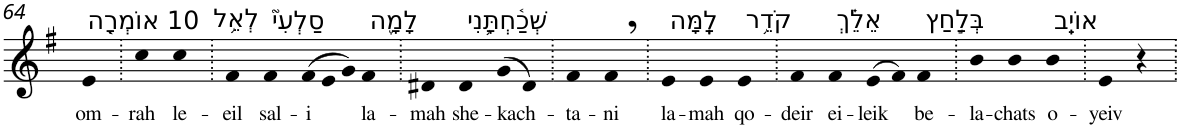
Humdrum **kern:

**kern	**text
*part1	*part1
*staff1	*staff1
*I"Piano	*
*I'Pno	*
!!LO:PB:g=z
*clefG2	*
*k[f#]	*
*G:	*
=64	=64
!LO:TX:a:t=10 אוֹמְרָ֤ה	!
!	!LO:LY:b
4e	om-
=65.	=65.
!	!LO:LY:b
4cc	-rah
!LO:TX:a:t=לְאֵ֥ל	!
!	!LO:LY:b
4cc	le-
=66.	=66.
!	!LO:LY:b
4f#	-eil
!LO:TX:a:t=סַלְעִי֮	!
!	!LO:LY:b
4f#	sal-
*Xtuplet	*
!	!LO:LY:b
(>12f#	-i
12e	.
12g)	.
!LO:TX:a:t=לָמָ֪ה	!
!	!LO:LY:b
4f#	la-
=67.	=67.
!	!LO:LY:b
4d#X	-mah
!LO:TX:a:t=שְׁכַ֫חְתָּ֥נִי	!
!	!LO:LY:b
4d#	she-
!	!LO:LY:b
(>8g	-kach-
8d#)	.
=68.	=68.
!	!LO:LY:b
4f#	-ta-
!	!LO:LY:b
4f#,	-ni
=69.	=69.
!LO:TX:a:t=לָֽמָּה	!
!	!LO:LY:b
4e	la-
!	!LO:LY:b
4e	-mah
!LO:TX:a:t=קֹדֵ֥ר	!
!	!LO:LY:b
4e	qo-
=70.	=70.
!	!LO:LY:b
4f#	-deir
!LO:TX:a:t=אֵלֵ֗ךְ	!
!	!LO:LY:b
4f#	ei-
!	!LO:LY:b
(>8e	-leik
8f#)	.
!LO:TX:a:t=בְּלַ֣חַץ	!
!	!LO:LY:b
4f#	be-
=71.	=71.
!	!LO:LY:b
4b	-la-
!	!LO:LY:b
4b	-chats
!LO:TX:a:t=אוֹיֵֽב	!
!	!LO:LY:b
4b	o-
=72.	=72.
!	!LO:LY:b
4e	-yeiv
4r	.
=.	=.
*-	*-
